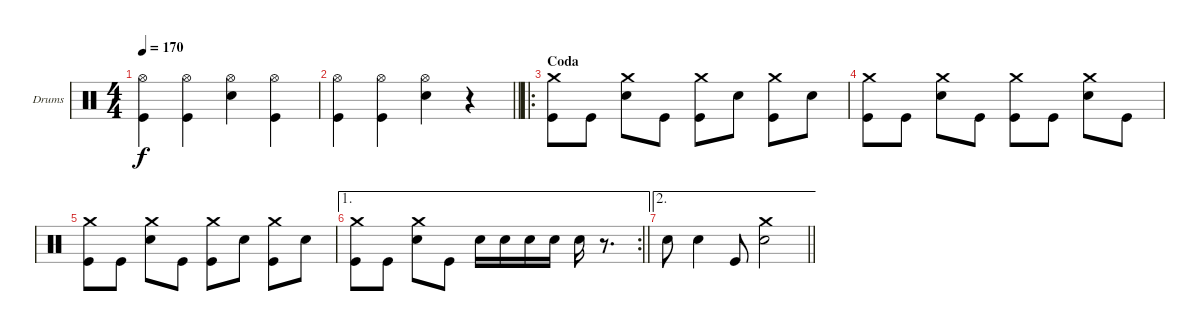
\bracketExtendMode groupsimilarinstruments
\firstSystemTrackNameOrientation horizontal
\otherSystemsTrackNameOrientation horizontal
\track ("Drumkit" "Drums") {instrument percussion}
\staff {score}
\articulation defaults
\ts (4 4)
\tempo 170
\clef neutral
\ks c
("Hi-Hat (open)" "Kick (hit)").4{dy f} ("Hi-Hat (open)" "Kick (hit)").4 ("Hi-Hat (open)" "Snare (hit) 2").4 ("Hi-Hat (open)" "Kick (hit)").4 |
\barLineRight lightlight
("Hi-Hat (open)" "Kick (hit)").4 ("Hi-Hat (open)" "Kick (hit)").4 ("Hi-Hat (open)" "Snare (hit) 2").4 r.4 |
\ro
\section ("" "Coda")
("Crash medium (hit)" "Kick (hit)").8 "Kick (hit)".8 ("Crash medium (hit)" "Snare (hit) 2").8 "Kick (hit)".8 ("Crash medium (hit)" "Kick (hit)").8 "Snare (hit) 2".8 ("Crash medium (hit)" "Kick (hit)").8 "Snare (hit) 2".8 |
("Crash medium (hit)" "Kick (hit)").8 "Kick (hit)".8 ("Crash medium (hit)" "Snare (hit) 2").8 "Kick (hit)".8 ("Crash medium (hit)" "Kick (hit)").8 "Kick (hit)".8 ("Crash medium (hit)" "Snare (hit) 2").8 "Kick (hit)".8 |
("Crash medium (hit)" "Kick (hit)").8 "Kick (hit)".8 ("Crash medium (hit)" "Snare (hit) 2").8 "Kick (hit)".8 ("Crash medium (hit)" "Kick (hit)").8 "Snare (hit) 2".8 ("Crash medium (hit)" "Kick (hit)").8 "Snare (hit) 2".8 |
\ae 1
\rc 2
\barLineRight lightlight
("Crash medium (hit)" "Kick (hit)").8 "Kick (hit)".8 ("Crash medium (hit)" "Snare (hit) 2").8 "Kick (hit)".8 "Snare (hit) 2".16 "Snare (hit) 2".16 "Snare (hit) 2".16 "Snare (hit) 2".16 "Snare (hit) 2".16 r.8{d} |
\ae 2
\barLineRight lightlight "Snare (hit) 2".8 "Snare (hit) 2".4 "Kick (hit)".8
("Crash medium (hit)" "Snare (hit) 2").2
